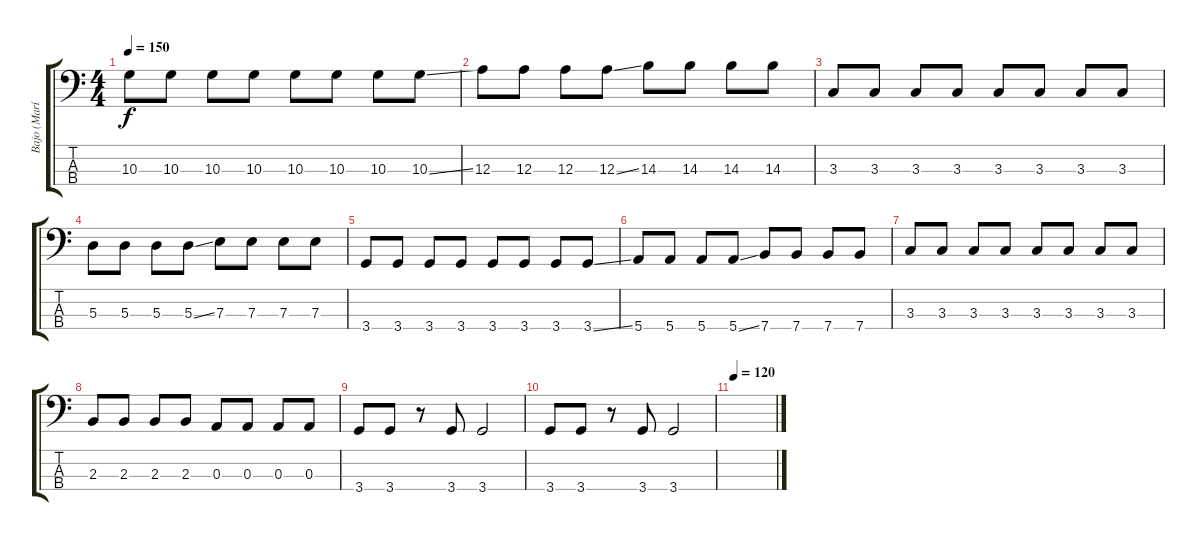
\track ("Bajo (María Fernanda Aldana)" "Bajo (Marí") {instrument electricbasspick}
\staff {score tabs}
\tuning (G2 D2 A1 E1) {hide}
\ts (4 4)
\tempo 150
\clef f4
\ks c
10.3.8{dy f} 10.3.8 10.3.8 10.3.8 10.3.8 10.3.8 10.3.8 10.3{ss}.8 |
12.3.8 12.3.8 12.3.8 12.3{ss}.8 14.3.8 14.3.8 14.3.8 14.3.8 |
3.3.8 3.3.8 3.3.8 3.3.8 3.3.8 3.3.8 3.3.8 3.3.8 |
5.3.8 5.3.8 5.3.8 5.3{ss}.8 7.3.8 7.3.8 7.3.8 7.3.8 |
3.4.8 3.4.8 3.4.8 3.4.8 3.4.8 3.4.8 3.4.8 3.4{ss}.8 |
5.4.8 5.4.8 5.4.8 5.4{ss}.8 7.4.8 7.4.8 7.4.8 7.4.8 |
3.3.8 3.3.8 3.3.8 3.3.8 3.3.8 3.3.8 3.3.8 3.3.8 |
2.3.8 2.3.8 2.3.8 2.3.8 0.3.8 0.3.8 0.3.8 0.3.8 |
3.4.8{instrument slapbass1} 3.4.8 r.8 3.4.8 3.4.2 |
3.4.8{instrument slapbass1} 3.4.8 r.8 3.4.8 3.4.2 |
\tempo 120
